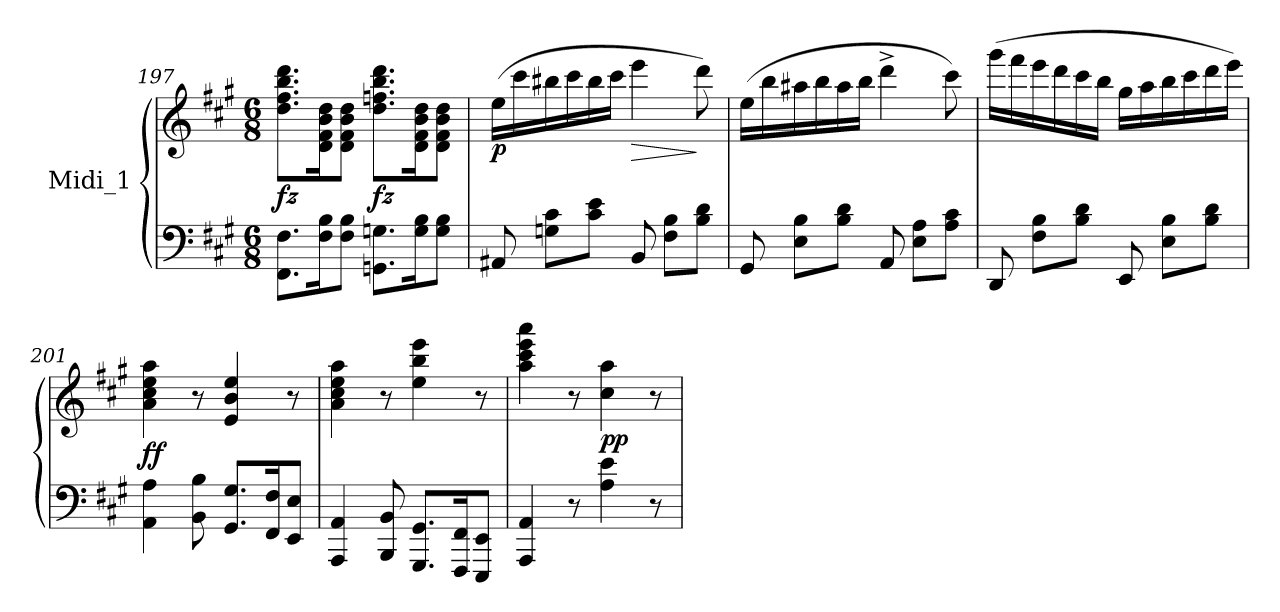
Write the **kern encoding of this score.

**kern	**kern	**dynam
*part1	*part1	*part1
*staff2	*staff1	*staff1/2
*I"Midi_1	*	*
!!LO:LB:g=z
*clefF4	*clefG2	*
*k[f#c#g#]	*k[f#c#g#]	*
*A:	*A:	*
*M6/8	*M6/8	*
*MM85	*MM85	*
=197	=197	=197
!	!	!LO:DY:b
8.FF#\ 8.F#\L	8.dd\ 8.ff#\ 8.bb\ 8.ddd\L	fz
16F#\ 16B\K	16d\ 16f#\ 16b\ 16dd\K	.
8F#\ 8B\J	8d\ 8f#\ 8b\ 8dd\J	.
!	!	!LO:DY:b
8.GGn\ 8.Gn\L	8.dd\ 8.ffn\ 8.bb\ 8.ddd\L	fz
16G\ 16B\K	16d\ 16f#\ 16b\ 16dd\K	.
8G\ 8B\J	8d\ 8f#\ 8b\ 8dd\J	.
=198	=198	=198
!	!	!LO:DY:b
8AA#X/	(>16ee\LL	p
.	16ccc#\	.
8Gn\ 8c#\L	16bb#X\	.
.	16ccc#\	.
8c#\ 8e\J	16bb#\	.
.	16ccc#\JJ	.
!	!	!LO:HP:b
8BB/	4eee\	>
8F#\ 8B\L	.	.
8B\ 8d\J	8ddd\)	]
=199	=199	=199
8GG#i/	(>16ee\LL	.
.	16bb\	.
8E\ 8B\L	16aa#X\	.
.	16bb\	.
8B\ 8d\J	16aa#\	.
.	16bb\JJ	.
8AA/	4ddd^\	.
8E\ 8A\L	.	.
8A\ 8c#\J	8ccc#\)	.
=200	=200	=200
8DD/	(>16ggg#\LL	.
.	16fff#\	.
8F#\ 8B\L	16eee\	.
.	16ddd\	.
8B\ 8d\J	16ccc#\	.
.	16bb\JJ	.
8EE/	16gg#\LL	.
.	16aa\	.
8E\ 8B\L	16bb\	.
.	16ccc#\	.
8B\ 8d\J	16ddd\	.
.	16eee\JJ)	.
!!LO:LB:g=z
=201	=201	=201
!	!	!LO:DY:b
4AA\ 4A\	4a\ 4cc#\ 4ee\ 4aa\	ff
8BB\ 8B\	8r	.
8.GG#/ 8.G#/L	4e/ 4b/ 4ee/	.
16FF#/ 16F#/K	.	.
8EE/ 8E/J	8r	.
=202	=202	=202
*	*MM85	*
4AAA/ 4AA/	4a\ 4cc#\ 4ee\ 4aa\	.
8BBB/ 8BB/	8r	.
8.GGG#/ 8.GG#/L	4ee\ 4bb\ 4eee\	.
16FFF#/ 16FF#/K	.	.
8EEE/ 8EE/J	8r	.
=203	=203	=203
4AAA/ 4AA/	4aa\ 4ccc#\ 4eee\ 4aaa\	.
8r	8r	.
!	!	!LO:DY:b
4A\ 4e\	4cc#\ 4aa\	pp
8r	8r	.
=	=	=
*-	*-	*-
